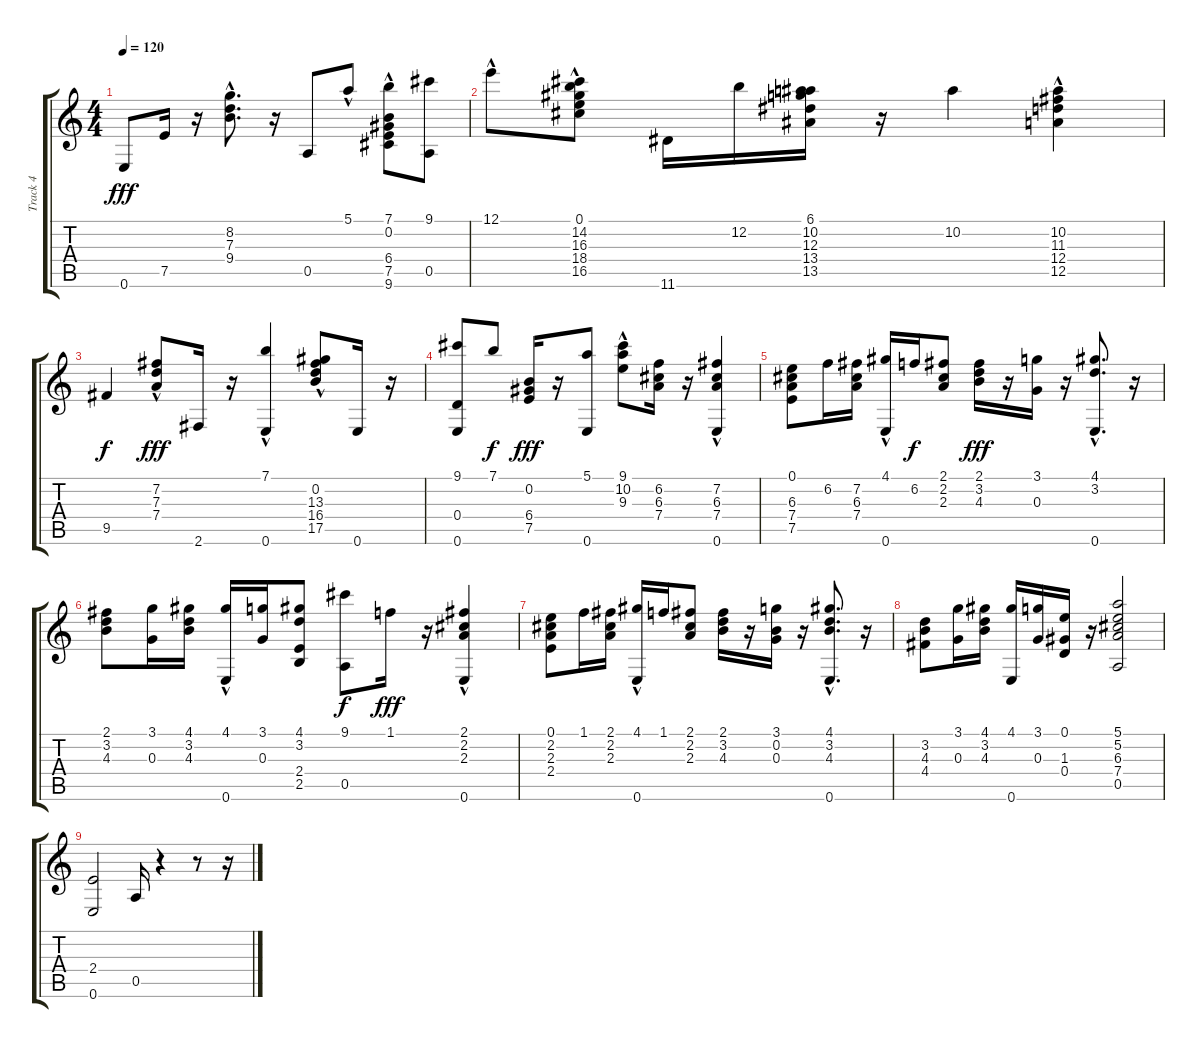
\track ("Track 4" "Track 4") {instrument acousticguitarnylon}
\staff {score tabs}
\tuning (E4 B3 G3 D3 A2 E2) {hide}
\ts (4 4)
\tempo 120
\clef g2
\ks c
0.6.8{dy fff} 7.5.16 r.16 (8.2{hac} 7.3 9.4).8{d} r.16 0.5.8 5.1{hac}.8 (7.1{hac} 0.2 6.4 7.5 9.6).8 (9.1 0.5).8 |
12.1{hac}.8 (0.1 14.2{hac} 16.3 18.4 16.5).8 11.6.16 12.2.16 (6.1 10.2 12.3 13.4 13.5).16 r.16 10.2.4 (10.2 11.3{hac} 12.4{hac} 12.5{hac}).4 |
9.5.4{dy f} (7.2{hac} 7.3{hac} 7.4{hac}).8{dy fff} 2.6.16 r.16 (7.1{hac} 0.6).4 (0.2{hac} 13.3{hac} 16.4{hac} 17.5{hac}).8 0.6.16 r.16 |
(9.1 0.4 0.6).8 7.1.8{dy f} (0.2 6.4 7.5).16{dy fff} r.16 (5.1 0.6).8 (9.1{hac} 10.2 9.3).8 (6.2 6.3 7.4).16 r.16 (7.2 6.3{hac} 7.4{hac} 0.6{hac}).4 |
(0.1 6.3 7.4 7.5).8 6.2.16 (7.2 6.3 7.4).16 (4.1 0.6{hac}).16 6.2.16{dy f} (2.1 2.2 2.3).8 (2.1 3.2 4.3).16{dy fff} r.16 (3.1 0.3).16 r.16 (4.1{hac} 3.2{hac} 0.6{hac}).8{d} r.16 |
(2.1 3.2 4.3).8 (3.1 0.3).16 (4.1 3.2 4.3).16 (4.1 0.6{hac}).16 (3.1 0.3).16 (4.1 3.2 2.4 2.5).8 (9.1 0.5).8{dy f} 1.1.16{dy fff} r.16 (2.1{hac} 2.2{hac} 2.3{hac} 0.6).4 |
(0.1 2.2 2.3 2.4).8 1.1.16 (2.1 2.2 2.3).16 (4.1 0.6{hac}).16 1.1.16 (2.1 2.2 2.3).8 (2.1 3.2 4.3).16 r.16 (3.1 0.2 0.3).16 r.16 (4.1{hac} 3.2{hac} 4.3{hac} 0.6{hac}).8{d} r.16 |
(3.2 4.3 4.4).8 (3.1 0.3).16 (4.1 3.2 4.3).16 (4.1 0.6).16 (3.1 0.3).16 (0.1 1.3 0.4).16 r.16 (5.1 5.2 6.3 7.4 0.5).2 |
(2.4 0.6).2 0.5.16 r.4 r.8 r.16
